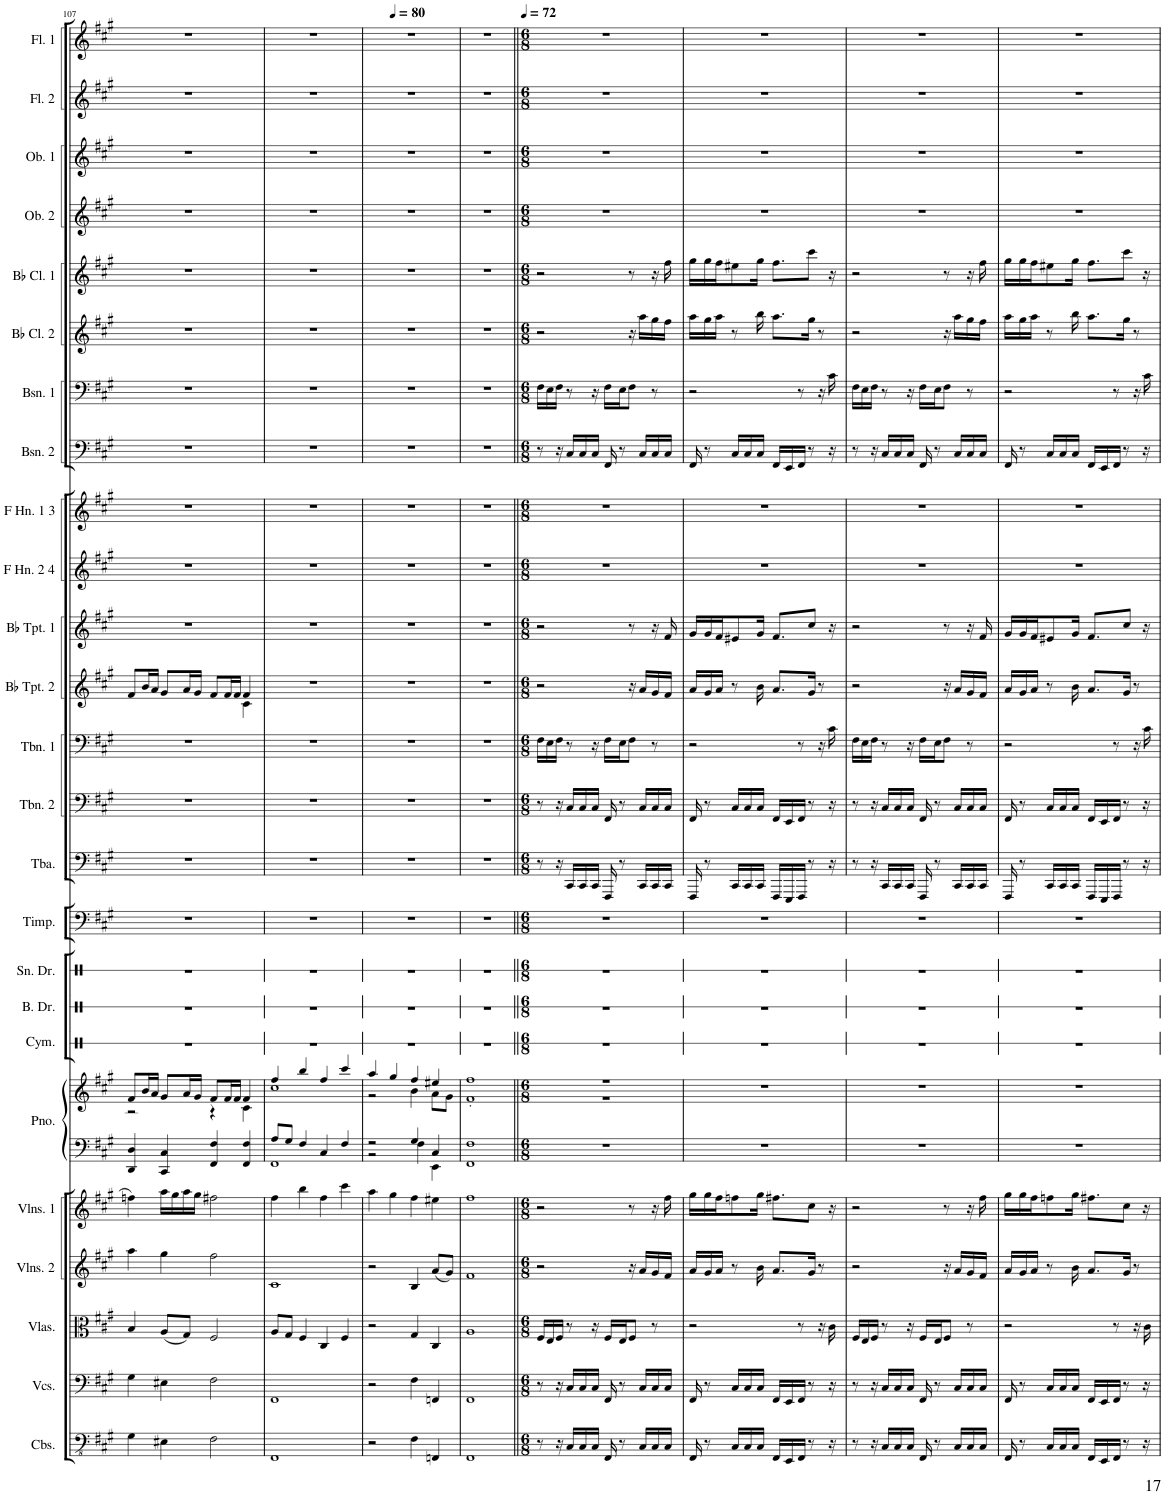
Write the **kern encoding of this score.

**kern	**kern	**kern	**kern	**kern	**kern	**kern	**kern	**kern	**kern	**kern	**kern	**kern	**kern	**kern	**kern	**kern	**kern	**kern	**kern	**kern	**kern	**kern	**kern	**kern	**kern
*part25	*part24	*part23	*part22	*part21	*part20	*part20	*part19	*part18	*part17	*part16	*part15	*part14	*part13	*part12	*part11	*part10	*part9	*part8	*part7	*part6	*part5	*part4	*part3	*part2	*part1
*staff26	*staff25	*staff24	*staff23	*staff22	*staff21	*staff20	*staff19	*staff18	*staff17	*staff16	*staff15	*staff14	*staff13	*staff12	*staff11	*staff10	*staff9	*staff8	*staff7	*staff6	*staff5	*staff4	*staff3	*staff2	*staff1
*I"Contrabasses	*I"Violoncellos	*I"Violas	*I"Violins 2	*I"Violins 1	*I"Piano	*	*I"Cymbal	*I"Bass Drum	*I"Snare Drum	*I"Timpani	*I"Tuba	*I"Trombone 2	*I"Trombone 1	*I"Bb Trumpet 2	*I"Bb Trumpet 1	*I"F Horn 2 &amp; 4	*I"F Horn 1 &amp; 3	*I"Bassoon 2	*I"Bassoon 1	*I"Bb Clarinet 2	*I"Bb Clarinet 1	*I"Oboe 2	*I"Oboe 1	*I"Flute 2	*I"Flute 1
*I'Cbs.	*I'Vcs.	*I'Vlas.	*I'Vlns. 2	*I'Vlns. 1	*I'Pno.	*	*I'Cym.	*I'B. Dr.	*I'Sn. Dr.	*I'Timp.	*I'Tba.	*I'Tbn. 2	*I'Tbn. 1	*I'Bb Tpt. 2	*I'Bb Tpt. 1	*I'F Hn. 2 4	*I'F Hn. 1 3	*I'Bsn. 2	*I'Bsn. 1	*I'Bb Cl. 2	*I'Bb Cl. 1	*I'Ob. 2	*I'Ob. 1	*I'Fl. 2	*I'Fl. 1
!!LO:PB:g=z
*clefFv4	*clefF4	*clefC3	*clefG2	*clefG2	*clefF4	*clefG2	*clefX	*clefX	*clefX	*clefF4	*clefF4	*clefF4	*clefF4	*clefG2	*clefG2	*clefG2	*clefG2	*clefF4	*clefF4	*clefG2	*clefG2	*clefG2	*clefG2	*clefG2	*clefG2
*	*	*	*	*	*	*	*	*	*	*	*	*	*	*Trd1c2	*Trd1c2	*Trd4c7	*Trd4c7	*	*	*Trd1c2	*Trd1c2	*	*	*	*
*k[f#c#g#]	*k[f#c#g#]	*k[f#c#g#]	*k[f#c#g#]	*k[f#c#g#]	*k[f#c#g#]	*k[f#c#g#]	*k[]	*k[]	*k[]	*k[f#c#g#]	*k[f#c#g#]	*k[f#c#g#]	*k[f#c#g#]	*k[f#c#g#]	*k[f#c#g#]	*k[f#c#g#]	*k[f#c#g#]	*k[f#c#g#]	*k[f#c#g#]	*k[f#c#g#]	*k[f#c#g#]	*k[f#c#g#]	*k[f#c#g#]	*k[f#c#g#]	*k[f#c#g#]
*M4/4	*M4/4	*M4/4	*M4/4	*M4/4	*M4/4	*M4/4	*M4/4	*M4/4	*M4/4	*M4/4	*M4/4	*M4/4	*M4/4	*M4/4	*M4/4	*M4/4	*M4/4	*M4/4	*M4/4	*M4/4	*M4/4	*M4/4	*M4/4	*M4/4	*M4/4
=107	=107	=107	=107	=107	=107	=107	=107	=107	=107	=107	=107	=107	=107	=107	=107	=107	=107	=107	=107	=107	=107	=107	=107	=107	=107
*	*	*	*	*	*	*^	*	*	*	*	*	*	*	*^	*	*	*	*	*	*	*	*	*	*	*
4GG#\	4G#\	4B/	4aa\	4ffn\	4DD/ 4D/	8f#/L	2r	1r	1r	1r	1r	1r	1r	1r	8f#/L	2.ryy	1r	1r	1r	1r	1r	1r	1r	1r	1r	1r	1r
.	.	.	.	.	.	16b/L	.	.	.	.	.	.	.	.	16b/L	.	.	.	.	.	.	.	.	.	.	.	.
.	.	.	.	.	.	16a/JJ	.	.	.	.	.	.	.	.	16a/JJ	.	.	.	.	.	.	.	.	.	.	.	.
4EE#X\	4E#X\	(8A/L	4gg#\	16aa\LL	4CC#/ 4C#/	8g#/L	.	.	.	.	.	.	.	.	8g#/L	.	.	.	.	.	.	.	.	.	.	.	.
.	.	.	.	16gg#\	.	.	.	.	.	.	.	.	.	.	.	.	.	.	.	.	.	.	.	.	.	.	.
.	.	8G#/J)	.	16aa\	.	16a/L	.	.	.	.	.	.	.	.	16a/L	.	.	.	.	.	.	.	.	.	.	.	.
.	.	.	.	16gg#\JJ	.	16g#/JJ	.	.	.	.	.	.	.	.	16g#/JJ	.	.	.	.	.	.	.	.	.	.	.	.
2FF#\	2F#\	2F#/	2ff#\	2ff#X\	4FF#/ 4F#/	8f#/L	4r	.	.	.	.	.	.	.	8f#/L	.	.	.	.	.	.	.	.	.	.	.	.
.	.	.	.	.	.	16f#/L	.	.	.	.	.	.	.	.	16f#/L	.	.	.	.	.	.	.	.	.	.	.	.
.	.	.	.	.	.	16f#/JJ	.	.	.	.	.	.	.	.	16f#/JJ	.	.	.	.	.	.	.	.	.	.	.	.
.	.	.	.	.	4FF#/ 4F#/	4f#/	4c#\	.	.	.	.	.	.	.	4f#/	4c#\	.	.	.	.	.	.	.	.	.	.	.
*	*	*	*	*	*	*	*	*	*	*	*	*	*	*	*v	*v	*	*	*	*	*	*	*	*	*	*	*
=108	=108	=108	=108	=108	=108	=108	=108	=108	=108	=108	=108	=108	=108	=108	=108	=108	=108	=108	=108	=108	=108	=108	=108	=108	=108	=108
*	*	*	*	*	*^	*	*	*	*	*	*	*	*	*	*	*	*	*	*	*	*	*	*	*	*	*
1FFF#	1FF#	8A/L	1c#	4ff#\	8A/L	1FF#	4ff#/	1cc#	1r	1r	1r	1r	1r	1r	1r	1r	1r	1r	1r	1r	1r	1r	1r	1r	1r	1r	1r
.	.	8G#/J	.	.	8G#/J	.	.	.	.	.	.	.	.	.	.	.	.	.	.	.	.	.	.	.	.	.	.
.	.	4F#/	.	4bb\	4F#/	.	4bb/	.	.	.	.	.	.	.	.	.	.	.	.	.	.	.	.	.	.	.	.
.	.	4C#/	.	4ff#\	4C#/	.	4ff#/	.	.	.	.	.	.	.	.	.	.	.	.	.	.	.	.	.	.	.	.
.	.	4F#/	.	4ccc#\	4F#/	.	4ccc#/	.	.	.	.	.	.	.	.	.	.	.	.	.	.	.	.	.	.	.	.
=109	=109	=109	=109	=109	=109	=109	=109	=109	=109	=109	=109	=109	=109	=109	=109	=109	=109	=109	=109	=109	=109	=109	=109	=109	=109	=109	=109
*	*	*	*	*	*	*	*	*	*	*	*	*	*	*	*	*	*	*	*	*	*	*	*	*	*	*	*^
2r	2r	2r	2r	4aa\	2r	2r	4aa/	2r	1r	1r	1r	1r	1r	1r	1r	1r	1r	1r	1r	1r	1r	1r	1r	1r	1r	1r	1r	4ryy
*	*	*	*	*	*	*	*	*	*	*	*	*	*	*	*	*	*	*	*	*	*	*	*	*	*	*	*MM80	*
.	.	.	.	4gg#\	.	.	4gg#/	.	.	.	.	.	.	.	.	.	.	.	.	.	.	.	.	.	.	.	.	2.ryy
4FF#\	4F#\	4G#/	4B/	4ff#\	4G#/	4F#\	4ff#/	4b\	.	.	.	.	.	.	.	.	.	.	.	.	.	.	.	.	.	.	.	.
4FFFn/	4FFn/	4C#/	(8a/L	4ee#X\	4C#/	4EE\	4ee#X/	8a\L	.	.	.	.	.	.	.	.	.	.	.	.	.	.	.	.	.	.	.	.
.	.	.	8g#/J)	.	.	.	.	8g#\J	.	.	.	.	.	.	.	.	.	.	.	.	.	.	.	.	.	.	.	.
*	*	*	*	*	*	*	*	*	*	*	*	*	*	*	*	*	*	*	*	*	*	*	*	*	*	*	*v	*v
=110	=110	=110	=110	=110	=110	=110	=110	=110	=110	=110	=110	=110	=110	=110	=110	=110	=110	=110	=110	=110	=110	=110	=110	=110	=110	=110	=110
1FFF#	1FF#	1A	1f#	1ff#	1F#	1FF#	1ff#	1f#'	1r	1r	1r	1r	1r	1r	1r	1r	1r	1r	1r	1r	1r	1r	1r	1r	1r	1r	1r
*	*	*	*	*	*v	*v	*	*	*	*	*	*	*	*	*	*	*	*	*	*	*	*	*	*	*	*	*
=111||	=111||	=111||	=111||	=111||	=111||	=111||	=111||	=111||	=111||	=111||	=111||	=111||	=111||	=111||	=111||	=111||	=111||	=111||	=111||	=111||	=111||	=111||	=111||	=111||	=111||	=111||
*M6/8	*M6/8	*M6/8	*M6/8	*M6/8	*M6/8	*M6/8	*	*M6/8	*M6/8	*M6/8	*M6/8	*M6/8	*M6/8	*M6/8	*M6/8	*M6/8	*M6/8	*M6/8	*M6/8	*M6/8	*M6/8	*M6/8	*M6/8	*M6/8	*M6/8	*M6/8
*	*	*	*	*	*	*	*	*	*	*	*	*	*	*	*	*	*	*	*	*	*	*	*	*	*	*MM72
8r	8r	16F#/LL	2r	2r	2.r	2.r	2.r	2.r	2.r	2.r	2.r	8r	8r	16F#\LL	2r	2r	2.r	2.r	8r	16F#\LL	2r	2r	2.r	2.r	2.r	2.r
.	.	16E/	.	.	.	.	.	.	.	.	.	.	.	16E\	.	.	.	.	.	16E\	.	.	.	.	.	.
16r	16r	16F#/JJ	.	.	.	.	.	.	.	.	.	16r	16r	16F#\JJ	.	.	.	.	16r	16F#\JJ	.	.	.	.	.	.
16CC#/LL	16C#/LL	8r	.	.	.	.	.	.	.	.	.	16CC#/LL	16C#/LL	8r	.	.	.	.	16C#/LL	8r	.	.	.	.	.	.
16CC#/	16C#/	.	.	.	.	.	.	.	.	.	.	16CC#/	16C#/	.	.	.	.	.	16C#/	.	.	.	.	.	.	.
16CC#/JJ	16C#/JJ	16r	.	.	.	.	.	.	.	.	.	16CC#/JJ	16C#/JJ	16r	.	.	.	.	16C#/JJ	16r	.	.	.	.	.	.
16FFF#/	16FF#/	16F#/LL	.	.	.	.	.	.	.	.	.	16FFF#/	16FF#/	16F#\LL	.	.	.	.	16FF#/	16F#\LL	.	.	.	.	.	.
8r	8r	16E/J	.	.	.	.	.	.	.	.	.	8r	8r	16E\J	.	.	.	.	8r	16E\J	.	.	.	.	.	.
.	.	8F#/J	16r	8r	.	.	.	.	.	.	.	.	.	8F#\J	16r	8r	.	.	.	8F#\J	16r	8r	.	.	.	.
16CC#/LL	16C#/LL	.	16a/LL	.	.	.	.	.	.	.	.	16CC#/LL	16C#/LL	.	16a/LL	.	.	.	16C#/LL	.	16aa\LL	.	.	.	.	.
16CC#/	16C#/	8r	16g#/	16r	.	.	.	.	.	.	.	16CC#/	16C#/	8r	16g#/	16r	.	.	16C#/	8r	16gg#\	16r	.	.	.	.
16CC#/JJ	16C#/JJ	.	16f#/JJ	16ff#\	.	.	.	.	.	.	.	16CC#/JJ	16C#/JJ	.	16f#/JJ	16f#/	.	.	16C#/JJ	.	16ff#\JJ	16ff#\	.	.	.	.
*	*	*	*	*	*	*v	*v	*	*	*	*	*	*	*	*	*	*	*	*	*	*	*	*	*	*	*
=112	=112	=112	=112	=112	=112	=112	=112	=112	=112	=112	=112	=112	=112	=112	=112	=112	=112	=112	=112	=112	=112	=112	=112	=112	=112
16FFF#/	16FF#/	2r	16a/LL	16gg#\LL	2.r	2.r	2.r	2.r	2.r	2.r	16FFF#/	16FF#/	2r	16a/LL	16g#/LL	2.r	2.r	16FF#/	2r	16aa\LL	16gg#\LL	2.r	2.r	2.r	2.r
8r	8r	.	16g#/	16gg#\	.	.	.	.	.	.	8r	8r	.	16g#/	16g#/	.	.	8r	.	16gg#\	16gg#\	.	.	.	.
.	.	.	16a/JJ	16ff#\J	.	.	.	.	.	.	.	.	.	16a/JJ	16f#/J	.	.	.	.	16aa\JJ	16ff#\J	.	.	.	.
16CC#/LL	16C#/LL	.	8r	8ffn\	.	.	.	.	.	.	16CC#/LL	16C#/LL	.	8r	8e#X/	.	.	16C#/LL	.	8r	8ee#X\	.	.	.	.
16CC#/	16C#/	.	.	.	.	.	.	.	.	.	16CC#/	16C#/	.	.	.	.	.	16C#/	.	.	.	.	.	.	.
16CC#/JJ	16C#/JJ	.	16b\	16gg#\Jk	.	.	.	.	.	.	16CC#/JJ	16C#/JJ	.	16b\	16g#/Jk	.	.	16C#/JJ	.	16bb\	16gg#\Jk	.	.	.	.
16FFF#/LL	16FF#/LL	.	8.a/L	8.ff#X\L	.	.	.	.	.	.	16FFF#/LL	16FF#/LL	.	8.a/L	8.f#/L	.	.	16FF#/LL	.	8.aa\L	8.ff#\L	.	.	.	.
16EEE/	16EE/	.	.	.	.	.	.	.	.	.	16EEE/	16EE/	.	.	.	.	.	16EE/	.	.	.	.	.	.	.
16FFF#/JJ	16FF#/JJ	8r	.	.	.	.	.	.	.	.	16FFF#/JJ	16FF#/JJ	8r	.	.	.	.	16FF#/JJ	8r	.	.	.	.	.	.
8r	8r	.	16g#/Jk	8cc#\J	.	.	.	.	.	.	8r	8r	.	16g#/Jk	8cc#/J	.	.	8r	.	16gg#\Jk	8ccc#\J	.	.	.	.
.	.	16r	8r	.	.	.	.	.	.	.	.	.	16r	8r	.	.	.	.	16r	8r	.	.	.	.	.
16r	16r	16c#\	.	16r	.	.	.	.	.	.	16r	16r	16c#\	.	16r	.	.	16r	16c#\	.	16r	.	.	.	.
=113	=113	=113	=113	=113	=113	=113	=113	=113	=113	=113	=113	=113	=113	=113	=113	=113	=113	=113	=113	=113	=113	=113	=113	=113	=113
8r	8r	16F#/LL	2r	2r	2.r	2.r	2.r	2.r	2.r	2.r	8r	8r	16F#\LL	2r	2r	2.r	2.r	8r	16F#\LL	2r	2r	2.r	2.r	2.r	2.r
.	.	16E/	.	.	.	.	.	.	.	.	.	.	16E\	.	.	.	.	.	16E\	.	.	.	.	.	.
16r	16r	16F#/JJ	.	.	.	.	.	.	.	.	16r	16r	16F#\JJ	.	.	.	.	16r	16F#\JJ	.	.	.	.	.	.
16CC#/LL	16C#/LL	8r	.	.	.	.	.	.	.	.	16CC#/LL	16C#/LL	8r	.	.	.	.	16C#/LL	8r	.	.	.	.	.	.
16CC#/	16C#/	.	.	.	.	.	.	.	.	.	16CC#/	16C#/	.	.	.	.	.	16C#/	.	.	.	.	.	.	.
16CC#/JJ	16C#/JJ	16r	.	.	.	.	.	.	.	.	16CC#/JJ	16C#/JJ	16r	.	.	.	.	16C#/JJ	16r	.	.	.	.	.	.
16FFF#/	16FF#/	16F#/LL	.	.	.	.	.	.	.	.	16FFF#/	16FF#/	16F#\LL	.	.	.	.	16FF#/	16F#\LL	.	.	.	.	.	.
8r	8r	16E/J	.	.	.	.	.	.	.	.	8r	8r	16E\J	.	.	.	.	8r	16E\J	.	.	.	.	.	.
.	.	8F#/J	16r	8r	.	.	.	.	.	.	.	.	8F#\J	16r	8r	.	.	.	8F#\J	16r	8r	.	.	.	.
16CC#/LL	16C#/LL	.	16a/LL	.	.	.	.	.	.	.	16CC#/LL	16C#/LL	.	16a/LL	.	.	.	16C#/LL	.	16aa\LL	.	.	.	.	.
16CC#/	16C#/	8r	16g#/	16r	.	.	.	.	.	.	16CC#/	16C#/	8r	16g#/	16r	.	.	16C#/	8r	16gg#\	16r	.	.	.	.
16CC#/JJ	16C#/JJ	.	16f#/JJ	16ff#\	.	.	.	.	.	.	16CC#/JJ	16C#/JJ	.	16f#/JJ	16f#/	.	.	16C#/JJ	.	16ff#\JJ	16ff#\	.	.	.	.
=114	=114	=114	=114	=114	=114	=114	=114	=114	=114	=114	=114	=114	=114	=114	=114	=114	=114	=114	=114	=114	=114	=114	=114	=114	=114
16FFF#/	16FF#/	2r	16a/LL	16gg#\LL	2.r	2.r	2.r	2.r	2.r	2.r	16FFF#/	16FF#/	2r	16a/LL	16g#/LL	2.r	2.r	16FF#/	2r	16aa\LL	16gg#\LL	2.r	2.r	2.r	2.r
8r	8r	.	16g#/	16gg#\	.	.	.	.	.	.	8r	8r	.	16g#/	16g#/	.	.	8r	.	16gg#\	16gg#\	.	.	.	.
.	.	.	16a/JJ	16ff#\J	.	.	.	.	.	.	.	.	.	16a/JJ	16f#/J	.	.	.	.	16aa\JJ	16ff#\J	.	.	.	.
16CC#/LL	16C#/LL	.	8r	8ffn\	.	.	.	.	.	.	16CC#/LL	16C#/LL	.	8r	8e#X/	.	.	16C#/LL	.	8r	8ee#X\	.	.	.	.
16CC#/	16C#/	.	.	.	.	.	.	.	.	.	16CC#/	16C#/	.	.	.	.	.	16C#/	.	.	.	.	.	.	.
16CC#/JJ	16C#/JJ	.	16b\	16gg#\Jk	.	.	.	.	.	.	16CC#/JJ	16C#/JJ	.	16b\	16g#/Jk	.	.	16C#/JJ	.	16bb\	16gg#\Jk	.	.	.	.
16FFF#/LL	16FF#/LL	.	8.a/L	8.ff#X\L	.	.	.	.	.	.	16FFF#/LL	16FF#/LL	.	8.a/L	8.f#/L	.	.	16FF#/LL	.	8.aa\L	8.ff#\L	.	.	.	.
16EEE/	16EE/	.	.	.	.	.	.	.	.	.	16EEE/	16EE/	.	.	.	.	.	16EE/	.	.	.	.	.	.	.
16FFF#/JJ	16FF#/JJ	8r	.	.	.	.	.	.	.	.	16FFF#/JJ	16FF#/JJ	8r	.	.	.	.	16FF#/JJ	8r	.	.	.	.	.	.
8r	8r	.	16g#/Jk	8cc#\J	.	.	.	.	.	.	8r	8r	.	16g#/Jk	8cc#/J	.	.	8r	.	16gg#\Jk	8ccc#\J	.	.	.	.
.	.	16r	8r	.	.	.	.	.	.	.	.	.	16r	8r	.	.	.	.	16r	8r	.	.	.	.	.
16r	16r	16c#\	.	16r	.	.	.	.	.	.	16r	16r	16c#\	.	16r	.	.	16r	16c#\	.	16r	.	.	.	.
=	=	=	=	=	=	=	=	=	=	=	=	=	=	=	=	=	=	=	=	=	=	=	=	=	=
*-	*-	*-	*-	*-	*-	*-	*-	*-	*-	*-	*-	*-	*-	*-	*-	*-	*-	*-	*-	*-	*-	*-	*-	*-	*-
